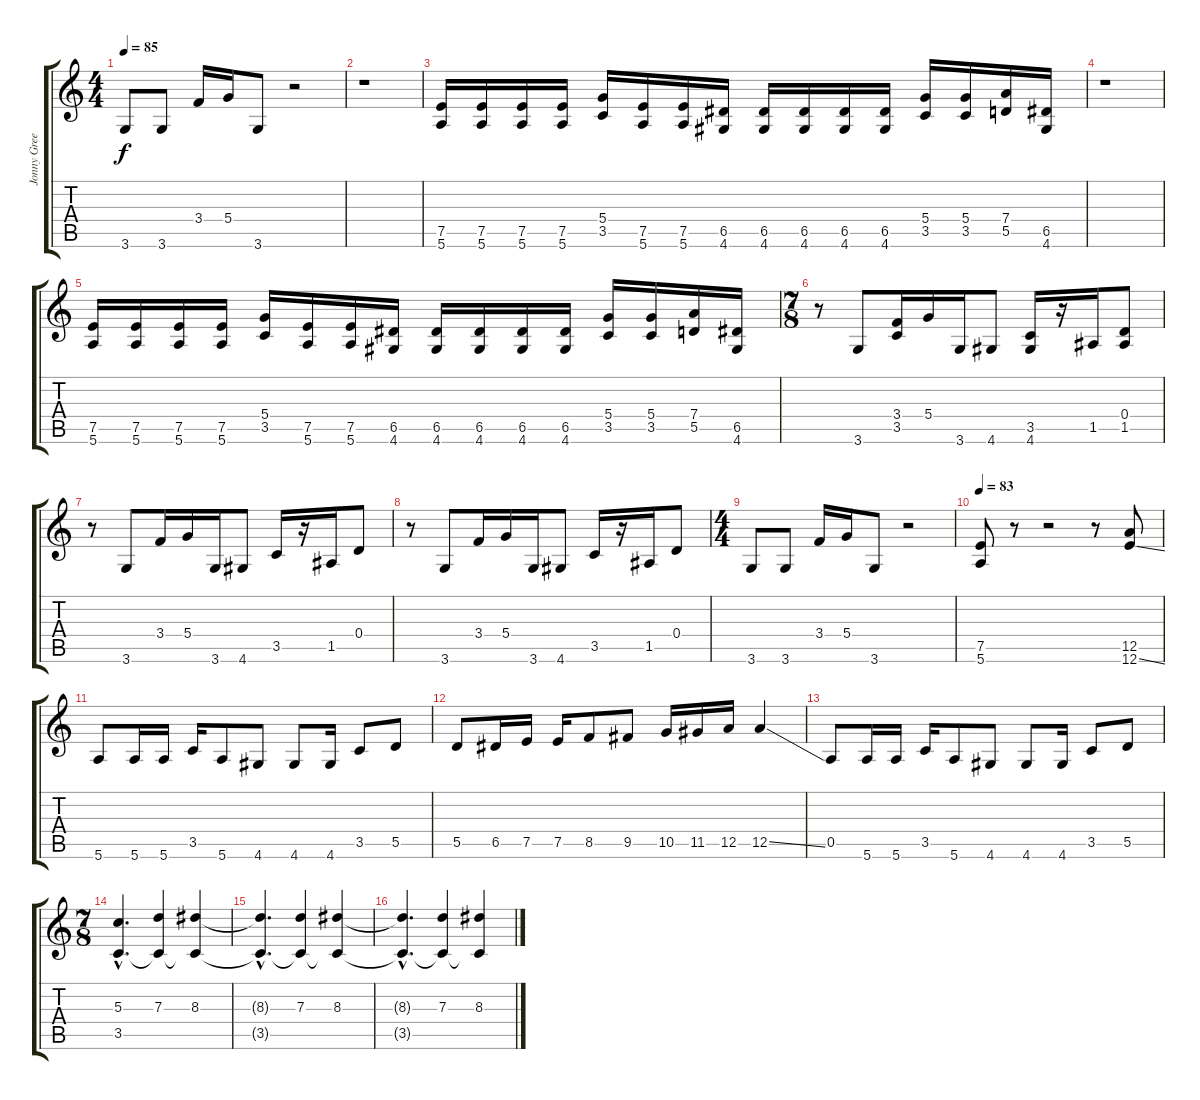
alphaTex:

\track ("Jonny Greenwood" "Jonny Gree") {instrument electricguitarjazz}
\staff {score tabs}
\tuning (E4 B3 G3 D3 A2 E2) {hide}
\ts (4 4)
\tempo 85
\clef g2
\ks c
3.6.8{dy f} 3.6.8 3.4.16 5.4.16 3.6.8 r.2 |
r.1 |
(7.5 5.6).16 (7.5 5.6).16 (7.5 5.6).16 (7.5 5.6).16 (5.4 3.5).16 (7.5 5.6).16 (7.5 5.6).16 (6.5 4.6).16 (6.5 4.6).16 (6.5 4.6).16 (6.5 4.6).16 (6.5 4.6).16 (5.4 3.5).16 (5.4 3.5).16 (7.4 5.5).16 (6.5 4.6).16 |
r.1 |
(7.5 5.6).16 (7.5 5.6).16 (7.5 5.6).16 (7.5 5.6).16 (5.4 3.5).16 (7.5 5.6).16 (7.5 5.6).16 (6.5 4.6).16 (6.5 4.6).16 (6.5 4.6).16 (6.5 4.6).16 (6.5 4.6).16 (5.4 3.5).16 (5.4 3.5).16 (7.4 5.5).16 (6.5 4.6).16 |
\ts (7 8)
r.8 3.6.8 (3.4 3.5).16 5.4.16 3.6.16 4.6.8 (3.5 4.6).16 r.16 1.5.16 (0.4 1.5).8 |
r.8 3.6.8 3.4.16 5.4.16 3.6.16 4.6.8 3.5.16 r.16 1.5.16 0.4.8 |
r.8 3.6.8 3.4.16 5.4.16 3.6.16 4.6.8 3.5.16 r.16 1.5.16 0.4.8 |
\ts (4 4)
3.6.8 3.6.8 3.4.16 5.4.16 3.6.8 r.2 |
\tempo 83
(7.5 5.6).8{volume 14 instrument overdrivenguitar} r.8 r.2 r.8 (12.5 12.6{ss}).8 |
5.6.8 5.6.16 5.6.16 3.5.16 5.6.8 4.6.8 4.6.8 4.6.16 3.5.8 5.5.8 |
5.5.8 6.5.16 7.5.16 7.5.16 8.5.8 9.5.8 10.5.16 11.5.16 12.5.16 12.5{ss}.4 |
0.5.8 5.6.16 5.6.16 3.5.16 5.6.8 4.6.8 4.6.8 4.6.16 3.5.8 5.5.8 |
\ts (7 8)
(5.3{hac} 3.5{hac}).4{d} (7.3 3.5{t}).4 (8.3 3.5{t}).4 |
(8.3{hac t} 3.5{hac t}).4{d} (7.3 3.5{t}).4 (8.3 3.5{t}).4 |
(8.3{hac t} 3.5{hac t}).4{d} (7.3 3.5{t}).4 (8.3 3.5{t}).4
